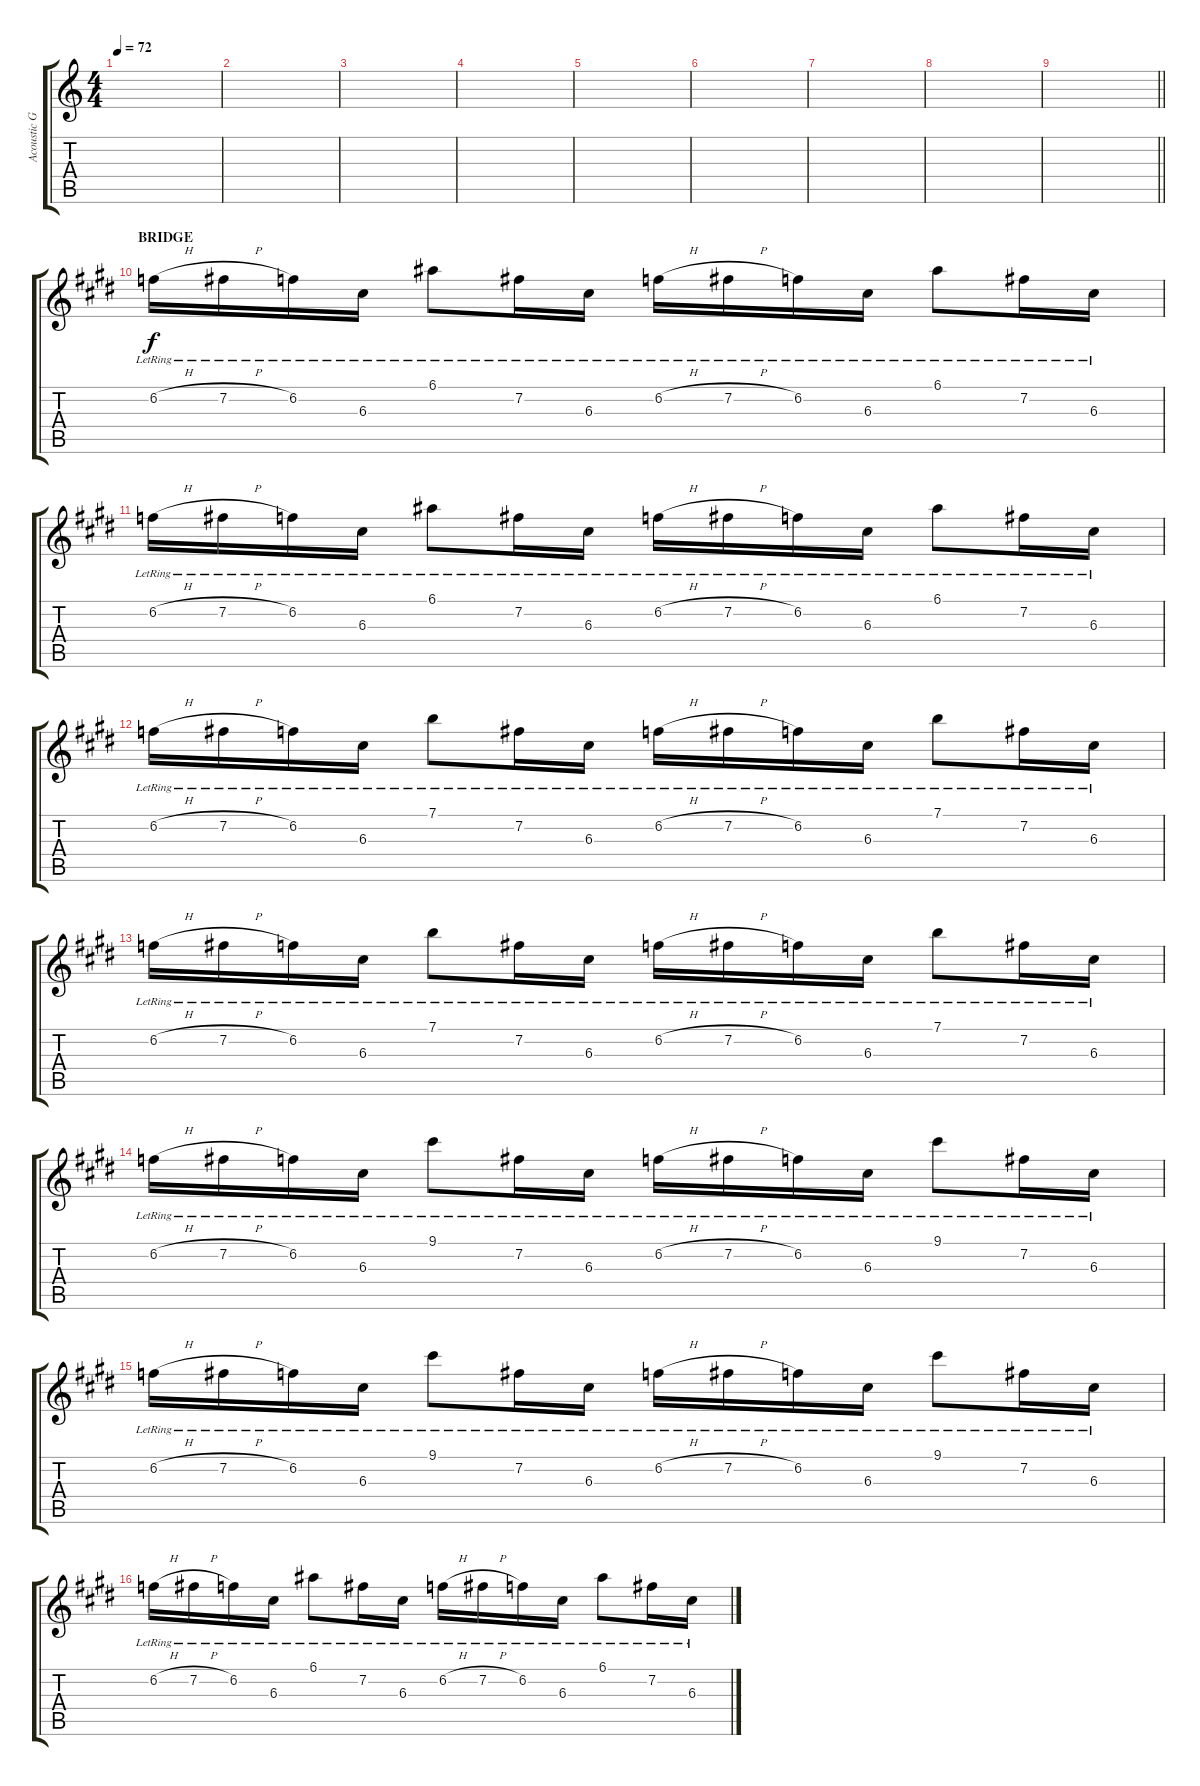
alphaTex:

\track ("Acoustic Guitar #2" "Acoustic G") {instrument acousticguitarnylon}
\staff {score tabs}
\tuning (E4 B3 G3 D3 A2 E2) {hide}
\ts (4 4)
\tempo 72
\clef g2
\ks c
|
|
|
|
|
|
|
|
\barLineRight lightlight
|
\section ("" "BRIDGE")
\ks e
6.2{h lr}.16 7.2{h lr}.16 6.2{lr}.16 6.3{lr}.16 6.1{lr}.8 7.2{lr}.16 6.3{lr}.16 6.2{h lr}.16 7.2{h lr}.16 6.2{lr}.16 6.3{lr}.16 6.1{lr}.8 7.2{lr}.16 6.3{lr}.16 |
6.2{h lr}.16 7.2{h lr}.16 6.2{lr}.16 6.3{lr}.16 6.1{lr}.8 7.2{lr}.16 6.3{lr}.16 6.2{h lr}.16 7.2{h lr}.16 6.2{lr}.16 6.3{lr}.16 6.1{lr}.8 7.2{lr}.16 6.3{lr}.16 |
6.2{h lr}.16 7.2{h lr}.16 6.2{lr}.16 6.3{lr}.16 7.1{lr}.8 7.2{lr}.16 6.3{lr}.16 6.2{h lr}.16 7.2{h lr}.16 6.2{lr}.16 6.3{lr}.16 7.1{lr}.8 7.2{lr}.16 6.3{lr}.16 |
6.2{h lr}.16 7.2{h lr}.16 6.2{lr}.16 6.3{lr}.16 7.1{lr}.8 7.2{lr}.16 6.3{lr}.16 6.2{h lr}.16 7.2{h lr}.16 6.2{lr}.16 6.3{lr}.16 7.1{lr}.8 7.2{lr}.16 6.3{lr}.16 |
6.2{h lr}.16 7.2{h lr}.16 6.2{lr}.16 6.3{lr}.16 9.1{lr}.8 7.2{lr}.16 6.3{lr}.16 6.2{h lr}.16 7.2{h lr}.16 6.2{lr}.16 6.3{lr}.16 9.1{lr}.8 7.2{lr}.16 6.3{lr}.16 |
6.2{h lr}.16 7.2{h lr}.16 6.2{lr}.16 6.3{lr}.16 9.1{lr}.8 7.2{lr}.16 6.3{lr}.16 6.2{h lr}.16 7.2{h lr}.16 6.2{lr}.16 6.3{lr}.16 9.1{lr}.8 7.2{lr}.16 6.3{lr}.16 |
6.2{h lr}.16 7.2{h lr}.16 6.2{lr}.16 6.3{lr}.16 6.1{lr}.8 7.2{lr}.16 6.3{lr}.16 6.2{h lr}.16 7.2{h lr}.16 6.2{lr}.16 6.3{lr}.16 6.1{lr}.8 7.2{lr}.16 6.3{lr}.16
